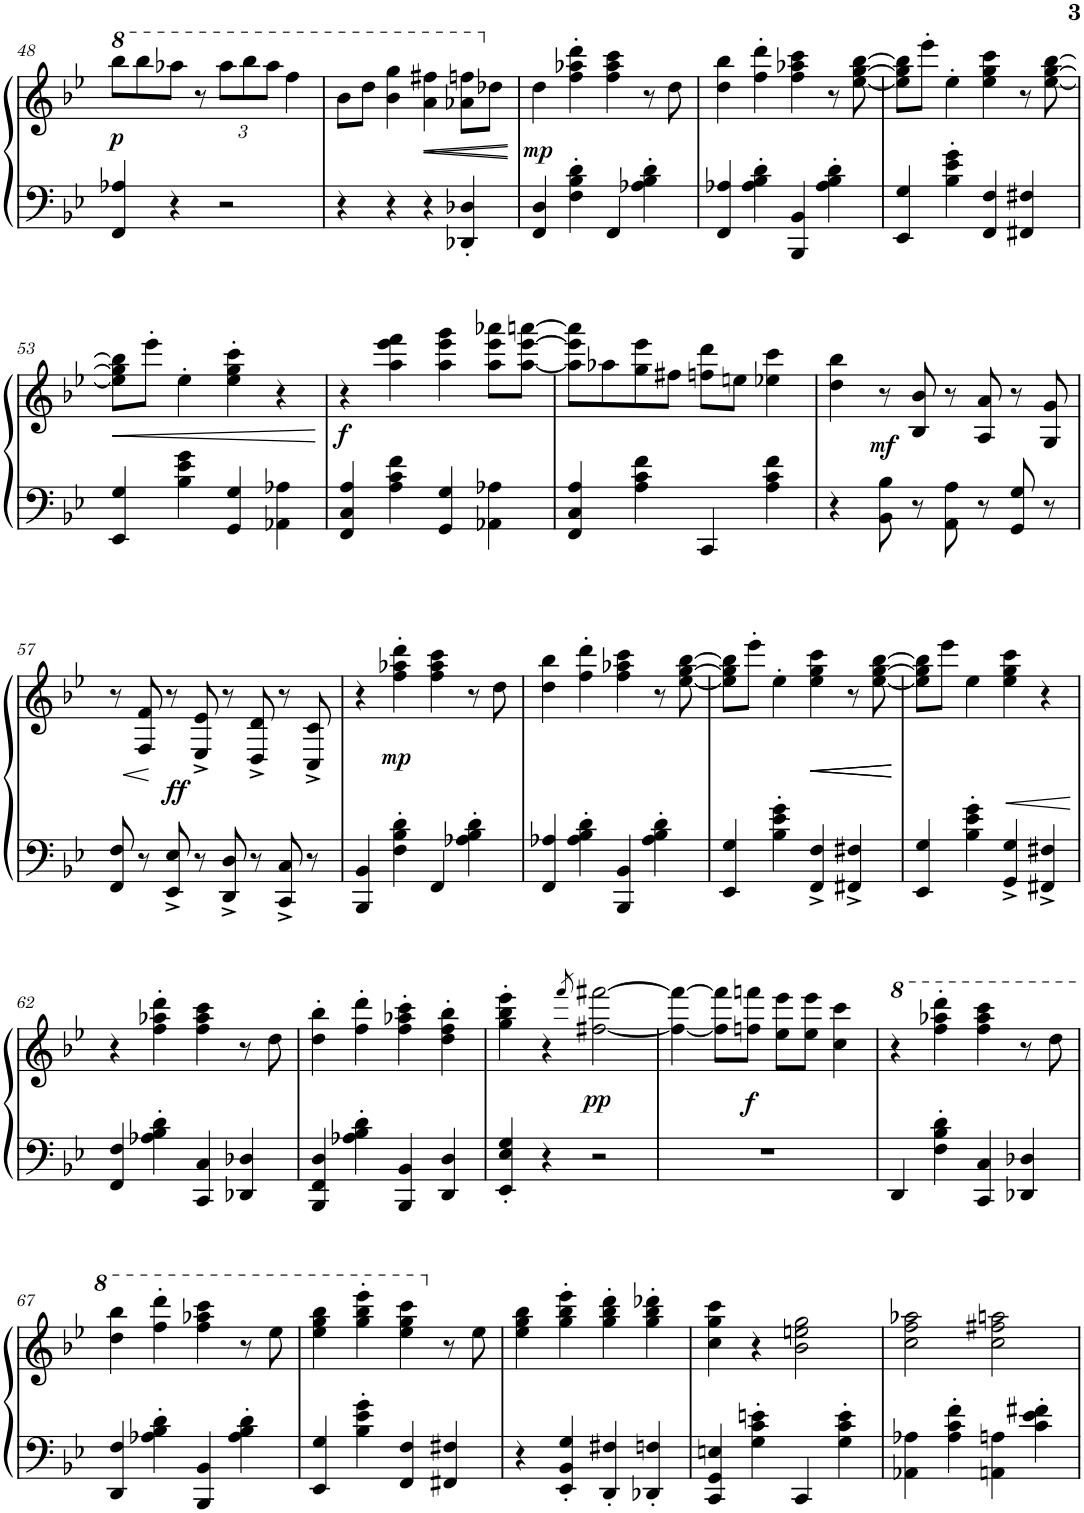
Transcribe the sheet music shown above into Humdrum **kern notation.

**kern	**kern	**dynam
*part1	*part1	*part1
*staff2	*staff1	*staff1/2
*I"Piano	*	*
*I'Pno.	*	*
!!LO:PB:g=z
*clefF4	*clefG2	*
*k[b-e-]	*k[b-e-]	*
*M4/4	*M4/4	*
*	*8va	*
=48	=48	=48
!	!	!LO:DY:b
4FF/ 4A-X/	8bbb-\L	p
.	8bbb-\	.
4r	8aaa-X\J	.
.	8r	.
*	*Xbrackettup	*
2r	12aaa-\L	.
.	12bbb-\	.
.	12aaa-\J	.
.	4fff\	.
=49	=49	=49
4r	8bb-\L	.
.	8ddd\J	.
4r	4bb-\ 4ggg\	.
!	!	!LO:HP:b
4r	4aa\ 4fff#X\	<
!	!	!LO:HP:b
4DD-X/' 4D-X/'	8aa-X\ 8fffn\L	<
*	*X8va	*
.	8dd-X\J	.
.	.	[ [
=50	=50	=50
!	!	!LO:DY:b
4FF/ 4D/	4dd\	mp
4F\' 4B-\' 4d\'	4ff\' 4aa-X\' 4ddd\'	.
4FF/	4ff\ 4aa-\ 4ccc\	.
4A-X\' 4B-\' 4d\'	8r	.
.	8dd\	.
=51	=51	=51
4FF/ 4A-X/	4dd\ 4bb-\	.
4A-\' 4B-\' 4d\'	4ff\' 4ddd\'	.
4BBB-/ 4BB-/	4ff\ 4aa-X\ 4ccc\	.
4A-\' 4B-\' 4d\'	8r	.
.	[8ee-\ [8gg\ [8bb-\	.
=52	=52	=52
4EE-/ 4G/	8ee-\] 8gg\] 8bb-\]L	.
.	8eee-'\J	.
4B-\' 4e-\' 4g\'	4ee-'\	.
4FF/ 4F/	4ee-\ 4gg\ 4ccc\	.
4FF#X/ 4F#X/	8r	.
.	[8ee-\ [8gg\ [8bb-\	.
!!LO:LB:g=z
=53	=53	=53
!	!	!LO:HP:b
4EE-/ 4G/	8ee-\] 8gg\] 8bb-\]L	<
.	8eee-'\J	.
4B-\ 4e-\ 4g\	4ee-'\	.
4GG/ 4G/	4ee-\' 4gg\' 4ccc\'	.
4AA-X\ 4A-X\	4r	.
.	.	[
=54	=54	=54
!	!	!LO:DY:b
4FF/ 4C/ 4A/	4r	f
4A\ 4c\ 4f\	4aa\ 4eee-\ 4fff\	.
4GG/ 4G/	4aa\ 4eee-\ 4ggg\	.
4AA-X\ 4A-X\	8aa\ 8eee-\ 8aaa-X\L	.
.	[8aa\ [8eee-\ [8aaan\J	.
=55	=55	=55
4FF/ 4C/ 4A/	8aa\] 8eee-\] 8aaa\]L	.
.	8aa-X\	.
4A\ 4c\ 4f\	8gg\ 8eee-\	.
.	8ff#X\J	.
4CC/	8ffn\ 8ddd\L	.
.	8een\J	.
4A\ 4c\ 4f\	4ee-X\ 4ccc\	.
=56	=56	=56
4r	4dd\ 4bb-\	.
!	!	!LO:DY:b
8BB-\ 8B-\	8r	mf
8r	8B-/ 8b-/	.
8AA\ 8A\	8r	.
8r	8A/ 8a/	.
8GG/ 8G/	8r	.
8r	8G/ 8g/	.
!!LO:LB:g=z
=57	=57	=57
8FF/ 8F/	8r	.
!	!	!LO:HP:b
8r	8F/ 8f/	<
!	!	!LO:DY:n=1:a=2
8EE-/^ 8E-/^	8r	[ ff
8r	8E-/^ 8e-/^	.
8DD/^ 8D/^	8r	.
8r	8D/^ 8d/^	.
8CC/^ 8C/^	8r	.
8r	8C/^ 8c/^	.
=58	=58	=58
4BBB-/ 4BB-/	4r	.
!	!	!LO:DY:b
4F\' 4B-\' 4d\'	4ff\' 4aa-X\' 4ddd\'	mp
4FF/	4ff\ 4aa-\ 4ccc\	.
4A-X\' 4B-\' 4d\'	8r	.
.	8dd\	.
=59	=59	=59
4FF/ 4A-X/	4dd\ 4bb-\	.
4A-\' 4B-\' 4d\'	4ff\' 4ddd\'	.
4BBB-/ 4BB-/	4ff\ 4aa-X\ 4ccc\	.
4A-\' 4B-\' 4d\'	8r	.
.	[8ee-\ [8gg\ [8bb-\	.
=60	=60	=60
4EE-/ 4G/	8ee-\] 8gg\] 8bb-\]L	.
.	8eee-'\J	.
4B-\' 4e-\' 4g\'	4ee-'\	.
!	!	!LO:HP:b
4FF/^ 4F/^	4ee-\ 4gg\ 4ccc\	<
!	!	!LO:HP:b
4FF#X/^ 4F#X/^	8r	<
.	[8ee-\ [8gg\ [8bb-\	.
.	.	[ [
=61	=61	=61
4EE-/ 4G/	8ee-\] 8gg\] 8bb-\]L	.
.	8eee-\J	.
4B-\' 4e-\' 4g\'	4ee-\	.
4GG/^ 4G/^	4ee-\ 4gg\ 4ccc\	.
4FF#X/^ 4F#X/^	4r	.
!!LO:LB:g=z
=62	=62	=62
4FF/ 4F/	4r	.
4A-X\' 4B-\' 4d\'	4ff\' 4aa-X\' 4ddd\'	.
4CC/ 4C/	4ff\ 4aa-\ 4ccc\	.
4DD-X/ 4D-X/	8r	.
.	8dd\	.
=63	=63	=63
4BBB-/ 4FF/ 4D/	4dd\' 4bb-\'	.
4A-X\' 4B-\' 4d\'	4ff\' 4ddd\'	.
4BBB-/ 4BB-/	4ff\' 4aa-X\' 4ccc\'	.
4DD/ 4D/	4dd\' 4ff\' 4bb-\'	.
=64	=64	=64
4EE-/' 4E-/' 4G/'	4gg\' 4bb-\' 4eee-\'	.
4r	4r	.
.	8qfff/	.
!	!	!LO:DY:b
2r	[2ff#X\ [2fff#X\	pp
=65	=65	=65
1r	4ff#\_ 4fff#\_	.
.	8ff#\] 8fff#\]L	.
!	!	!LO:DY:b
.	8ffn\ 8fffn\J	f
.	8ee-\ 8eee-\L	.
.	8ee-\ 8eee-\J	.
.	4cc\ 4ccc\	.
=66	=66	=66
*	*8va	*
4DD/	4r	.
4F\' 4B-\' 4d\'	4fff\' 4aaa-X\' 4dddd\'	.
4CC/ 4C/	4fff\ 4aaa-\ 4cccc\	.
4DD-X/ 4D-X/	8r	.
.	8ddd\	.
!!LO:LB:g=z
=67	=67	=67
4DD/ 4F/	4ddd\ 4bbb-\	.
4A-X\' 4B-\' 4d\'	4fff\' 4dddd\'	.
4BBB-/ 4BB-/	4fff\ 4aaa-X\ 4cccc\	.
4A-\' 4B-\' 4d\'	8r	.
.	8eee-\	.
=68	=68	=68
4EE-/ 4G/	4eee-\ 4ggg\ 4bbb-\	.
4B-\' 4e-\' 4g\'	4ggg\' 4bbb-\' 4eeee-\'	.
4FF/ 4F/	4eee-\ 4ggg\ 4cccc\	.
*	*X8va	*
4FF#X/ 4F#X/	8r	.
.	8ee-\	.
=69	=69	=69
4r	4ee-\ 4gg\ 4bb-\	.
4EE-/' 4BB-/' 4G/'	4gg\' 4bb-\' 4eee-\'	.
4DD/' 4F#X/'	4gg\' 4bb-\' 4ddd\'	.
4DD-X/' 4Fn/'	4gg\' 4bb-\' 4ddd-X\'	.
=70	=70	=70
4CC/ 4GG/ 4En/	4cc\ 4gg\ 4ccc\	.
4G\' 4c\' 4en\'	4r	.
4CC/	2b-\ 2een\ 2gg\	.
4G\' 4c\' 4e\'	.	.
=71	=71	=71
4AA-X\ 4A-X\	2cc\ 2ff\ 2aa-X\	.
4A-\' 4c\' 4f\'	.	.
4AAn\ 4An\	2cc\ 2ff#X\ 2aan\	.
4c\' 4e-\' 4f#X\'	.	.
=	=	=
*-	*-	*-
